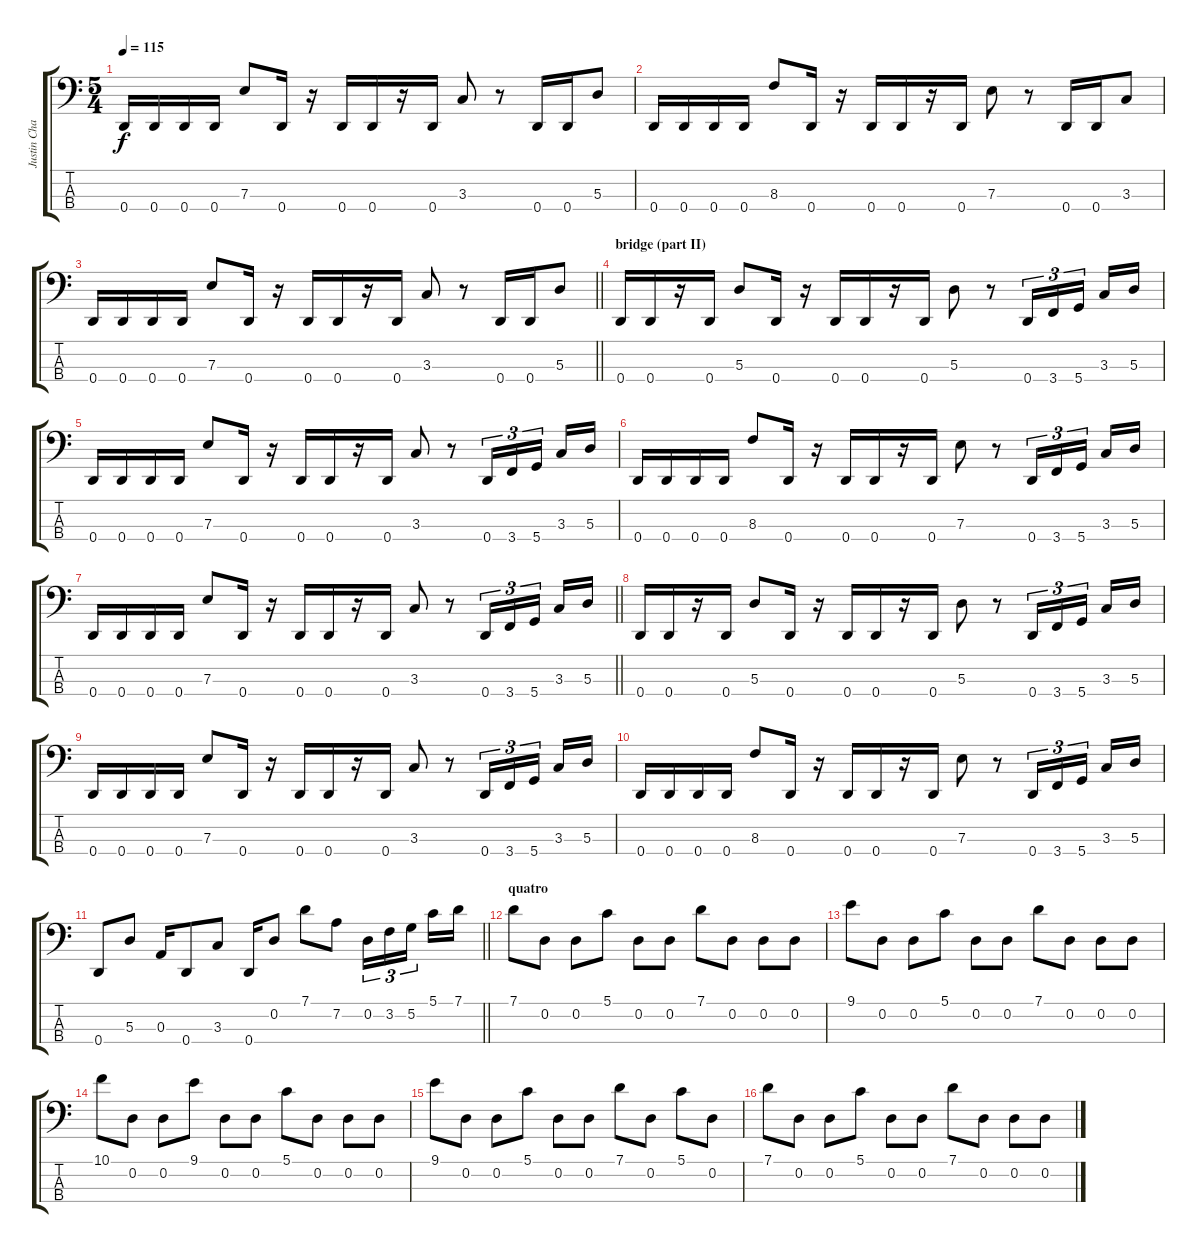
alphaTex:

\track ("Justin Chancellor" "Justin Cha") {instrument electricbassfinger}
\staff {score tabs}
\tuning (G2 D2 A1 D1) {hide}
\ts (5 4)
\tempo 115
\clef f4
\ks c
0.4.16{dy f} 0.4.16 0.4.16 0.4.16 7.3.8 0.4.16 r.16 0.4.16 0.4.16 r.16 0.4.16 3.3.8 r.8 0.4.16 0.4.16 5.3.8 |
0.4.16 0.4.16 0.4.16 0.4.16 8.3.8 0.4.16 r.16 0.4.16 0.4.16 r.16 0.4.16 7.3.8 r.8 0.4.16 0.4.16 3.3.8 |
\barLineRight lightlight
0.4.16 0.4.16 0.4.16 0.4.16 7.3.8 0.4.16 r.16 0.4.16 0.4.16 r.16 0.4.16 3.3.8 r.8 0.4.16 0.4.16 5.3.8 |
\section ("" "bridge (part II)")
0.4.16 0.4.16 r.16 0.4.16 5.3.8 0.4.16 r.16 0.4.16 0.4.16 r.16 0.4.16 5.3.8 r.8 0.4.16{tu (3 2)} 3.4.16{tu (3 2)} 5.4.16{tu (3 2) beam splitsecondary} 3.3.16 5.3.16 |
0.4.16 0.4.16 0.4.16 0.4.16 7.3.8 0.4.16 r.16 0.4.16 0.4.16 r.16 0.4.16 3.3.8 r.8 0.4.16{tu (3 2)} 3.4.16{tu (3 2)} 5.4.16{tu (3 2) beam splitsecondary} 3.3.16 5.3.16 |
0.4.16 0.4.16 0.4.16 0.4.16 8.3.8 0.4.16 r.16 0.4.16 0.4.16 r.16 0.4.16 7.3.8 r.8 0.4.16{tu (3 2)} 3.4.16{tu (3 2)} 5.4.16{tu (3 2) beam splitsecondary} 3.3.16 5.3.16 |
\barLineRight lightlight
0.4.16 0.4.16 0.4.16 0.4.16 7.3.8 0.4.16 r.16 0.4.16 0.4.16 r.16 0.4.16 3.3.8 r.8 0.4.16{tu (3 2)} 3.4.16{tu (3 2)} 5.4.16{tu (3 2) beam splitsecondary} 3.3.16 5.3.16 |
0.4.16 0.4.16 r.16 0.4.16 5.3.8 0.4.16 r.16 0.4.16 0.4.16 r.16 0.4.16 5.3.8 r.8 0.4.16{tu (3 2)} 3.4.16{tu (3 2)} 5.4.16{tu (3 2) beam splitsecondary} 3.3.16 5.3.16 |
0.4.16 0.4.16 0.4.16 0.4.16 7.3.8 0.4.16 r.16 0.4.16 0.4.16 r.16 0.4.16 3.3.8 r.8 0.4.16{tu (3 2)} 3.4.16{tu (3 2)} 5.4.16{tu (3 2) beam splitsecondary} 3.3.16 5.3.16 |
0.4.16 0.4.16 0.4.16 0.4.16 8.3.8 0.4.16 r.16 0.4.16 0.4.16 r.16 0.4.16 7.3.8 r.8 0.4.16{tu (3 2)} 3.4.16{tu (3 2)} 5.4.16{tu (3 2) beam splitsecondary} 3.3.16 5.3.16 |
\barLineRight lightlight
0.4.8 5.3.8 0.3.16 0.4.8 3.3.8 0.4.16 0.2.8 7.1.8 7.2.8 0.2.16{tu (3 2)} 3.2.16{tu (3 2)} 5.2.16{tu (3 2) beam splitsecondary} 5.1.16 7.1.16 |
\section ("" "quatro")
7.1.8{instrument fretlessbass} 0.2.8 0.2.8 5.1.8 0.2.8 0.2.8 7.1.8 0.2.8 0.2.8 0.2.8 |
9.1.8 0.2.8 0.2.8 5.1.8 0.2.8 0.2.8 7.1.8 0.2.8 0.2.8 0.2.8 |
10.1.8 0.2.8 0.2.8 9.1.8 0.2.8 0.2.8 5.1.8 0.2.8 0.2.8 0.2.8 |
9.1.8 0.2.8 0.2.8 5.1.8 0.2.8 0.2.8 7.1.8 0.2.8 5.1.8 0.2.8 |
7.1.8 0.2.8 0.2.8 5.1.8 0.2.8 0.2.8 7.1.8 0.2.8 0.2.8 0.2.8
